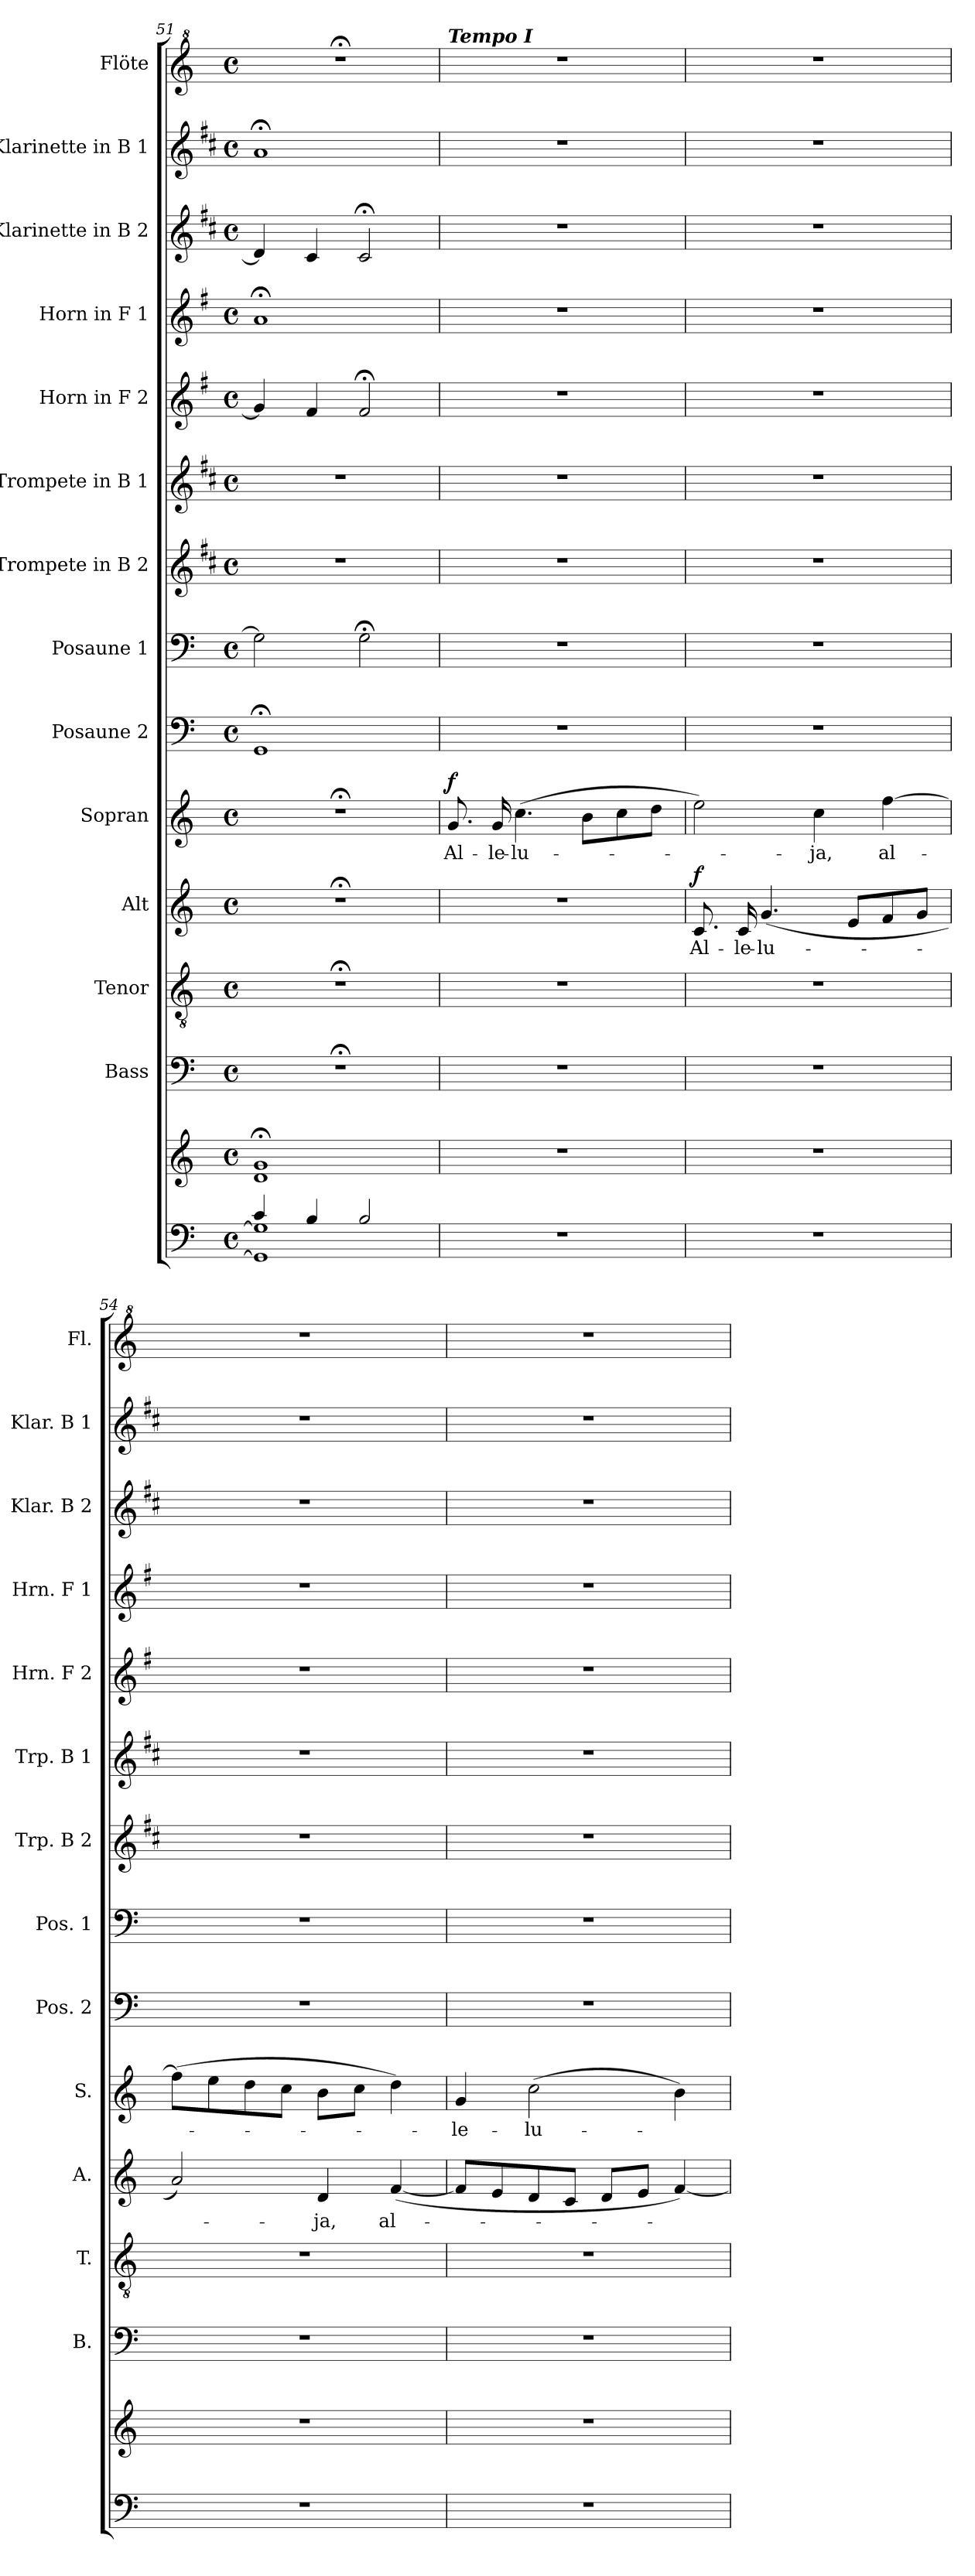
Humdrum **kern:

**kern	**kern	**kern	**kern	**kern	**text	**dynam	**kern	**text	**dynam	**kern	**kern	**kern	**kern	**kern	**kern	**kern	**kern	**kern
*part14	*part14	*part13	*part12	*part11	*part11	*part11	*part10	*part10	*part10	*part9	*part8	*part7	*part6	*part5	*part4	*part3	*part2	*part1
*staff15	*staff14	*staff13	*staff12	*staff11	*staff11	*staff11	*staff10	*staff10	*staff10	*staff9	*staff8	*staff7	*staff6	*staff5	*staff4	*staff3	*staff2	*staff1
*	*	*I"Bass	*I"Tenor	*I"Alt	*	*	*I"Sopran	*	*	*I"Posaune 2	*I"Posaune 1	*I"Trompete in B 2	*I"Trompete in B 1	*I"Horn in F 2	*I"Horn in F 1	*I"Klarinette in B 2	*I"Klarinette in B 1	*I"Flöte
*	*	*I'B.	*I'T.	*I'A.	*	*	*I'S.	*	*	*I'Pos. 2	*I'Pos. 1	*I'Trp. B 2	*I'Trp. B 1	*I'Hrn. F 2	*I'Hrn. F 1	*I'Klar. B 2	*I'Klar. B 1	*I'Fl.
*clefF4	*clefG2	*clefF4	*clefGv2	*clefG2	*	*	*clefG2	*	*	*clefF4	*clefF4	*clefG2	*clefG2	*clefG2	*clefG2	*clefG2	*clefG2	*clefG^2
*	*	*	*	*	*	*	*	*	*	*	*	*ITrd1c2	*ITrd1c2	*ITrd4c7	*ITrd4c7	*ITrd1c2	*ITrd1c2	*
*k[]	*k[]	*k[]	*k[]	*k[]	*	*	*k[]	*	*	*k[]	*k[]	*k[]	*k[]	*k[]	*k[]	*k[]	*k[]	*k[]
*C:	*C:	*C:	*C:	*C:	*	*	*C:	*	*	*C:	*C:	*C:	*C:	*C:	*C:	*C:	*C:	*C:
*M4/4	*M4/4	*M4/4	*M4/4	*M4/4	*	*	*M4/4	*	*	*M4/4	*M4/4	*M4/4	*M4/4	*M4/4	*M4/4	*M4/4	*M4/4	*M4/4
*met(c)	*met(c)	*met(c)	*met(c)	*met(c)	*	*	*met(c)	*	*	*met(c)	*met(c)	*met(c)	*met(c)	*met(c)	*met(c)	*met(c)	*met(c)	*met(c)
=51	=51	=51	=51	=51	=51	=51	=51	=51	=51	=51	=51	=51	=51	=51	=51	=51	=51	=51
*^	*^	*	*	*	*	*	*	*	*	*	*	*	*	*	*	*	*	*
4c/	1GG] 1G]	1g;<	1d	1r;<	1r;<	1r;<	.	.	1r;<	.	.	1GG;<	2G\]	1r	1r	4c/]	1d;<	4c/]	1g;<	1r;<
4B/	.	.	.	.	.	.	.	.	.	.	.	.	.	.	.	4B/	.	4B/	.	.
2B/	.	.	.	.	.	.	.	.	.	.	.	.	2G;<\	.	.	2B;</	.	2B;</	.	.
*v	*v	*	*	*	*	*	*	*	*	*	*	*	*	*	*	*	*	*	*	*
*	*v	*v	*	*	*	*	*	*	*	*	*	*	*	*	*	*	*	*	*
=52	=52	=52	=52	=52	=52	=52	=52	=52	=52	=52	=52	=52	=52	=52	=52	=52	=52	=52
!	!	!	!	!	!	!	!	!	!	!	!	!	!	!	!	!	!	!LO:TX:a:Bi:t=Tempo I
!	!	!	!	!	!	!	!	!LO:LY:b	!LO:DY:a	!	!	!	!	!	!	!	!	!
1r	1r	1r	1r	1r	.	.	8.g/	Al-	f	1r	1r	1r	1r	1r	1r	1r	1r	1r
!	!	!	!	!	!	!	!	!LO:LY:b	!	!	!	!	!	!	!	!	!	!
.	.	.	.	.	.	.	16g/	-le-	.	.	.	.	.	.	.	.	.	.
!	!	!	!	!	!	!	!	!LO:LY:b	!	!	!	!	!	!	!	!	!	!
.	.	.	.	.	.	.	(>4.cc\	-lu-	.	.	.	.	.	.	.	.	.	.
.	.	.	.	.	.	.	8b\L	.	.	.	.	.	.	.	.	.	.	.
.	.	.	.	.	.	.	8cc\	.	.	.	.	.	.	.	.	.	.	.
.	.	.	.	.	.	.	8dd\J	.	.	.	.	.	.	.	.	.	.	.
=53	=53	=53	=53	=53	=53	=53	=53	=53	=53	=53	=53	=53	=53	=53	=53	=53	=53	=53
!	!	!	!	!	!LO:LY:b	!LO:DY:a	!	!	!	!	!	!	!	!	!	!	!	!
1r	1r	1r	1r	8.c/	Al-	f	2ee\)	.	.	1r	1r	1r	1r	1r	1r	1r	1r	1r
!	!	!	!	!	!LO:LY:b	!	!	!	!	!	!	!	!	!	!	!	!	!
.	.	.	.	16c/	-le-	.	.	.	.	.	.	.	.	.	.	.	.	.
!	!	!	!	!	!LO:LY:b	!	!	!	!	!	!	!	!	!	!	!	!	!
.	.	.	.	(<4.g/	-lu-	.	.	.	.	.	.	.	.	.	.	.	.	.
!	!	!	!	!	!	!	!	!LO:LY:b	!	!	!	!	!	!	!	!	!	!
.	.	.	.	.	.	.	4cc\	-ja,	.	.	.	.	.	.	.	.	.	.
.	.	.	.	8e/L	.	.	.	.	.	.	.	.	.	.	.	.	.	.
!	!	!	!	!	!	!	!	!LO:LY:b	!	!	!	!	!	!	!	!	!	!
.	.	.	.	8f/	.	.	[4ff\	al-	.	.	.	.	.	.	.	.	.	.
.	.	.	.	8g/J	.	.	.	.	.	.	.	.	.	.	.	.	.	.
=54	=54	=54	=54	=54	=54	=54	=54	=54	=54	=54	=54	=54	=54	=54	=54	=54	=54	=54
1r	1r	1r	1r	2a/)	.	.	(>8ff\L]	.	.	1r	1r	1r	1r	1r	1r	1r	1r	1r
.	.	.	.	.	.	.	8ee\	.	.	.	.	.	.	.	.	.	.	.
.	.	.	.	.	.	.	8dd\	.	.	.	.	.	.	.	.	.	.	.
.	.	.	.	.	.	.	8cc\J	.	.	.	.	.	.	.	.	.	.	.
!	!	!	!	!	!LO:LY:b	!	!	!	!	!	!	!	!	!	!	!	!	!
.	.	.	.	4d/	-ja,	.	8b\L	.	.	.	.	.	.	.	.	.	.	.
.	.	.	.	.	.	.	8cc\J	.	.	.	.	.	.	.	.	.	.	.
!	!	!	!	!	!LO:LY:b	!	!	!	!	!	!	!	!	!	!	!	!	!
.	.	.	.	(<[4f/	al-	.	4dd\)	.	.	.	.	.	.	.	.	.	.	.
=55	=55	=55	=55	=55	=55	=55	=55	=55	=55	=55	=55	=55	=55	=55	=55	=55	=55	=55
!	!	!	!	!	!	!	!	!LO:LY:b	!	!	!	!	!	!	!	!	!	!
1r	1r	1r	1r	8f/L]	.	.	4g/	-le-	.	1r	1r	1r	1r	1r	1r	1r	1r	1r
.	.	.	.	8e/	.	.	.	.	.	.	.	.	.	.	.	.	.	.
!	!	!	!	!	!	!	!	!LO:LY:b	!	!	!	!	!	!	!	!	!	!
.	.	.	.	8d/	.	.	(>2cc\	-lu-	.	.	.	.	.	.	.	.	.	.
.	.	.	.	8c/J	.	.	.	.	.	.	.	.	.	.	.	.	.	.
.	.	.	.	8d/L	.	.	.	.	.	.	.	.	.	.	.	.	.	.
.	.	.	.	8e/J	.	.	.	.	.	.	.	.	.	.	.	.	.	.
.	.	.	.	[4f/)	.	.	4b\)	.	.	.	.	.	.	.	.	.	.	.
=	=	=	=	=	=	=	=	=	=	=	=	=	=	=	=	=	=	=
*-	*-	*-	*-	*-	*-	*-	*-	*-	*-	*-	*-	*-	*-	*-	*-	*-	*-	*-
